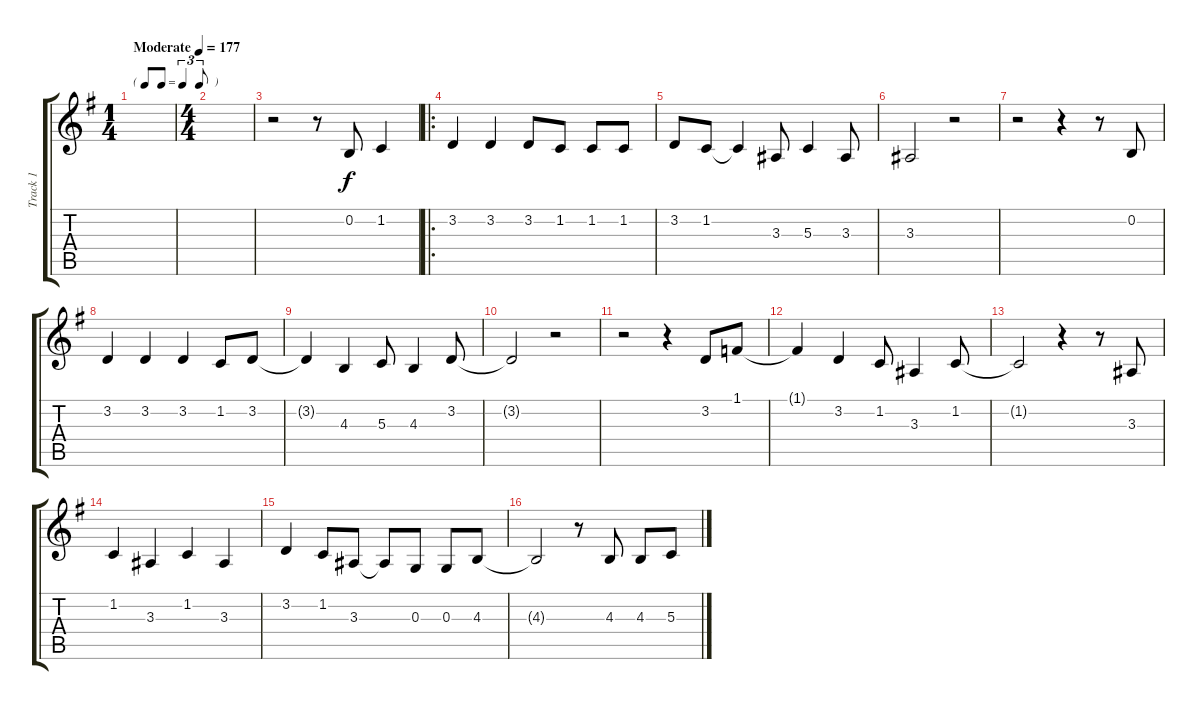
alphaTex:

\track ("Track 1" "Track 1") {instrument tenorsax}
\staff {score tabs}
\tuning (E4 B3 G3 D3 A2 E2) {hide}
\ts (1 4)
\tf triplet8th
\tempo (177 "Moderate")
\clef g2
\ks g
|
\ts (4 4)
|
r.2 r.8 0.2.8 1.2.4 |
\ro
3.2.4{dy f} 3.2.4 3.2.8 1.2.8 1.2.8 1.2.8 |
3.2.8 1.2.8 1.2{t}.4 3.3.8 5.3.4 3.3.8 |
3.3.2 r.2 |
r.2 r.4 r.8 0.2.8 |
3.2.4 3.2.4 3.2.4 1.2.8 3.2.8 |
3.2{t}.4 4.3.4 5.3.8 4.3.4 3.2.8 |
3.2{t}.2 r.2 |
r.2 r.4 3.2.8 1.1.8 |
1.1{t}.4 3.2.4 1.2.8 3.3.4 1.2.8 |
1.2{t}.2 r.4 r.8 3.3.8 |
1.2.4 3.3.4 1.2.4 3.3.4 |
3.2.4 1.2.8 3.3.8 3.3{t}.8 0.3.8 0.3.8 4.3.8 |
4.3{t}.2 r.8 4.3.8 4.3.8 5.3{h}.8
